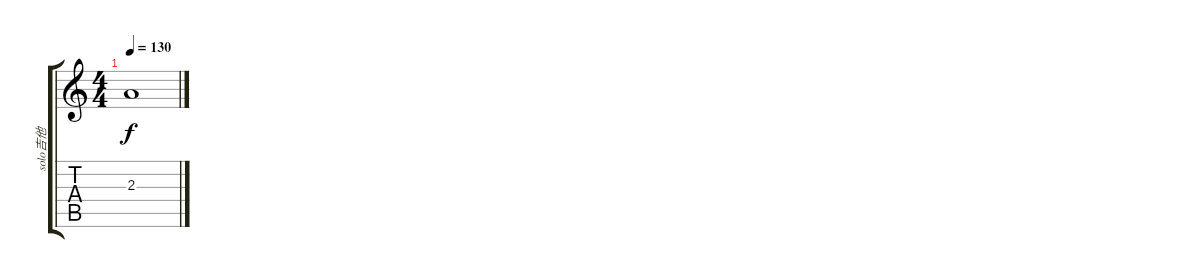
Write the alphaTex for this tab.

\track ("solo吉他" "solo吉他") {instrument electricbasspick}
\staff {score tabs}
\tuning (E4 B3 G3 D3 A2 E2) {hide}
\ts (4 4)
\tempo 130
\clef g2
\ks c
2.3.1{dy f}
